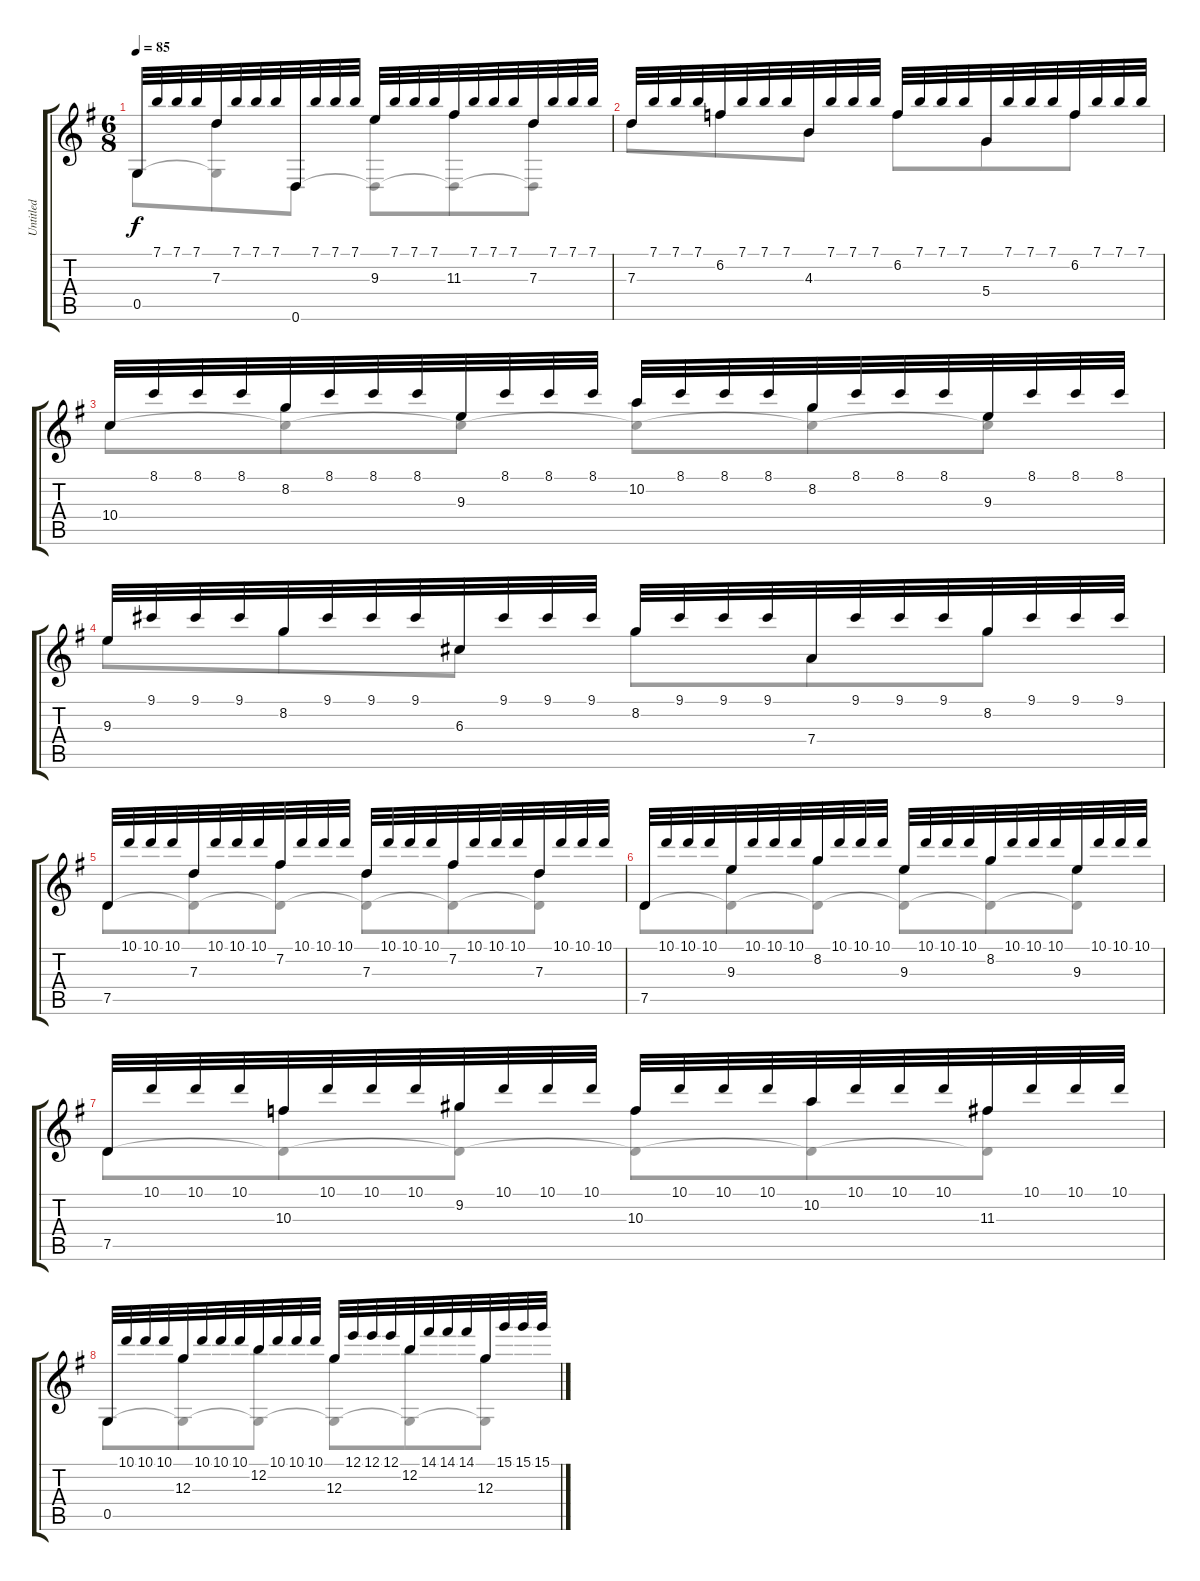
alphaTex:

\track ("Untitled" "Untitled") {instrument acousticguitarnylon}
\staff {score tabs}
\tuning (E4 B3 G3 D3 G2 D2) {hide}
\voice
\ts (6 8)
\tempo 85
\clef g2
\ks g
0.5.32{dy f} 7.1.32 7.1.32 7.1.32 7.3.32 7.1.32 7.1.32 7.1.32 0.6.32 7.1.32 7.1.32 7.1.32 9.3.32 7.1.32 7.1.32 7.1.32 11.3.32 7.1.32 7.1.32 7.1.32 7.3.32 7.1.32 7.1.32 7.1.32 |
7.3.32 7.1.32 7.1.32 7.1.32 6.2.32 7.1.32 7.1.32 7.1.32 4.3.32 7.1.32 7.1.32 7.1.32 6.2.32 7.1.32 7.1.32 7.1.32 5.4.32 7.1.32 7.1.32 7.1.32 6.2.32 7.1.32 7.1.32 7.1.32 |
10.4.32 8.1.32 8.1.32 8.1.32 8.2.32 8.1.32 8.1.32 8.1.32 9.3.32 8.1.32 8.1.32 8.1.32 10.2.32 8.1.32 8.1.32 8.1.32 8.2.32 8.1.32 8.1.32 8.1.32 9.3.32 8.1.32 8.1.32 8.1.32 |
9.3.32 9.1.32 9.1.32 9.1.32 8.2.32 9.1.32 9.1.32 9.1.32 6.3.32 9.1.32 9.1.32 9.1.32 8.2.32 9.1.32 9.1.32 9.1.32 7.4.32 9.1.32 9.1.32 9.1.32 8.2.32 9.1.32 9.1.32 9.1.32 |
7.5.32 10.1.32 10.1.32 10.1.32 7.3.32 10.1.32 10.1.32 10.1.32 7.2.32 10.1.32 10.1.32 10.1.32 7.3.32 10.1.32 10.1.32 10.1.32 7.2.32 10.1.32 10.1.32 10.1.32 7.3.32 10.1.32 10.1.32 10.1.32 |
7.5.32 10.1.32 10.1.32 10.1.32 9.3.32 10.1.32 10.1.32 10.1.32 8.2.32 10.1.32 10.1.32 10.1.32 9.3.32 10.1.32 10.1.32 10.1.32 8.2.32 10.1.32 10.1.32 10.1.32 9.3.32 10.1.32 10.1.32 10.1.32 |
7.5.32 10.1.32 10.1.32 10.1.32 10.3.32 10.1.32 10.1.32 10.1.32 9.2.32 10.1.32 10.1.32 10.1.32 10.3.32 10.1.32 10.1.32 10.1.32 10.2.32 10.1.32 10.1.32 10.1.32 11.3.32 10.1.32 10.1.32 10.1.32 |
0.5.32 10.1.32 10.1.32 10.1.32 12.3.32 10.1.32 10.1.32 10.1.32 12.2.32 10.1.32 10.1.32 10.1.32 12.3.32 12.1.32 12.1.32 12.1.32 12.2.32 14.1.32 14.1.32 14.1.32 12.3.32 15.1.32 15.1.32 15.1.32
\voice
\clef g2
\ottava regular
\simile none
\ks g
0.5.8{dy f} (7.3 0.5{t}).8 0.6.8 (9.3 0.6{t}).8 (11.3 0.6{t}).8 (7.3 0.6{t}).8 |
7.3.8 6.2.8 4.3.8 6.2.8 5.4.8 6.2.8 |
10.4.8 (8.2 10.4{t}).8 (9.3 10.4{t}).8 (10.2 10.4{t}).8 (8.2 10.4{t}).8 (9.3 10.4{t}).8 |
9.3.8 8.2.8 6.3.8 8.2.8 7.4.8 8.2.8 |
7.5.8 (7.3 7.5{t}).8 (7.2 7.5{t}).8 (7.3 7.5{t}).8 (7.2 7.5{t}).8 (7.3 7.5{t}).8 |
7.5.8 (9.3 7.5{t}).8 (8.2 7.5{t}).8 (9.3 7.5{t}).8 (8.2 7.5{t}).8 (9.3 7.5{t}).8 |
7.5.8 (10.3 7.5{t}).8 (9.2 7.5{t}).8 (10.3 7.5{t}).8 (10.2 7.5{t}).8 (11.3 7.5{t}).8 |
0.5.8 (12.3 0.5{t}).8 (12.2 0.5{t}).8 (12.3 0.5{t}).8 (12.2 0.5{t}).8 (12.3 0.5{t}).8
